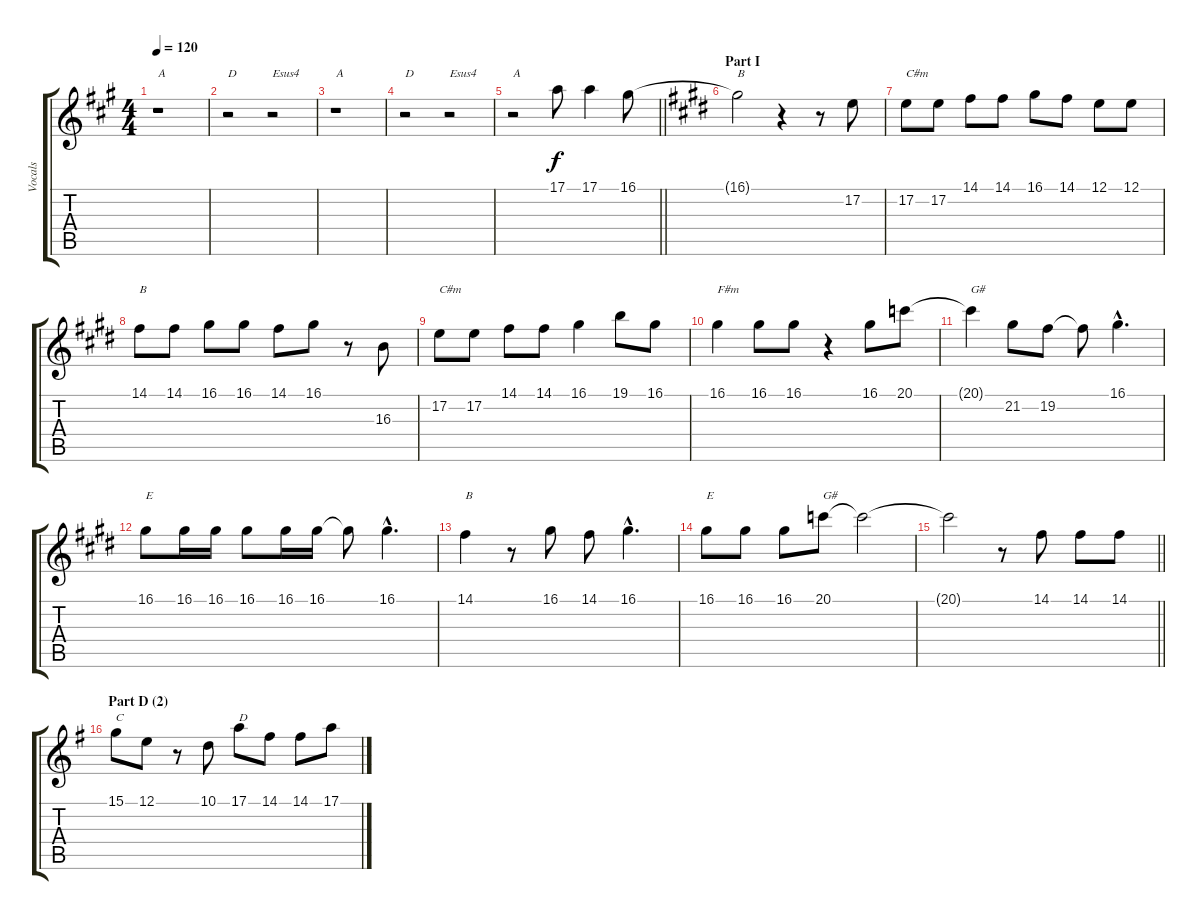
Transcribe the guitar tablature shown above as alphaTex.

\track ("Vocals" "Vocals") {instrument trumpet}
\staff {score tabs}
\tuning (E4 B3 G3 D3 A2 E2) {hide}
\ts (4 4)
\tempo 120
\clef g2
\ks a
r.1{txt "A" dy f} |
r.2{txt "D"} r.2{txt "Esus4"} |
r.1{txt "A"} |
r.2{txt "D"} r.2{txt "Esus4"} |
\barLineRight lightlight
r.2{txt "A"} 17.1.8 17.1.4 16.1.8 |
\section ("" "Part I")
\ks e
16.1{t}.2{txt "B"} r.4 r.8 17.2.8 |
17.2.8{txt "C#m"} 17.2.8 14.1.8 14.1.8 16.1.8 14.1.8 12.1.8 12.1.8 |
14.1.8{txt "B"} 14.1.8 16.1.8 16.1.8 14.1.8 16.1.8 r.8 16.3.8 |
17.2.8{txt "C#m"} 17.2.8 14.1.8 14.1.8 16.1.4 19.1.8 16.1.8 |
16.1.4{txt "F#m"} 16.1.8 16.1.8 r.4 16.1.8 20.1.8 |
20.1{t}.4{txt "G#"} 21.2.8 19.2.8 19.2{t}.8 16.1{hac}.4{d} |
16.1.8{txt "E"} 16.1.16 16.1.16 16.1.8 16.1.16 16.1.16 16.1{t}.8 16.1{hac}.4{d} |
14.1.4{txt "B"} r.8 16.1.8 14.1.8 16.1{hac}.4{d} |
16.1.8{txt "E"} 16.1.8 16.1.8 20.1.8{txt "G#"} 20.1{t}.2 |
\barLineRight lightlight
20.1{t}.2 r.8 14.1.8 14.1.8 14.1.8 |
\section ("" "Part D (2)")
\ks g
15.1.8{txt "C"} 12.1.8 r.8 10.1.8 17.1.8{txt "D"} 14.1.8 14.1.8 17.1.8
